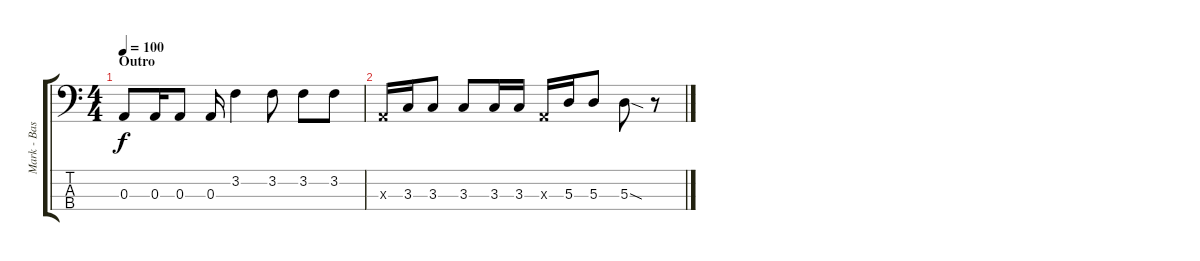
\track ("Mark - Bass" "Mark - Bas") {instrument electricbassfinger}
\staff {score tabs}
\tuning (G2 D2 A1 E1) {hide}
\ts (4 4)
\section ("" "Outro")
\tempo 100
\clef f4
\ks c
0.3.8{dy f} 0.3.16 0.3.8 0.3.16 3.2.4 3.2.8 3.2.8 3.2.8 |
0.3{x}.16 3.3.16 3.3.8 3.3.8 3.3.16 3.3.16 0.3{x}.16 5.3.16 5.3.8 5.3{sod}.8 r.8
